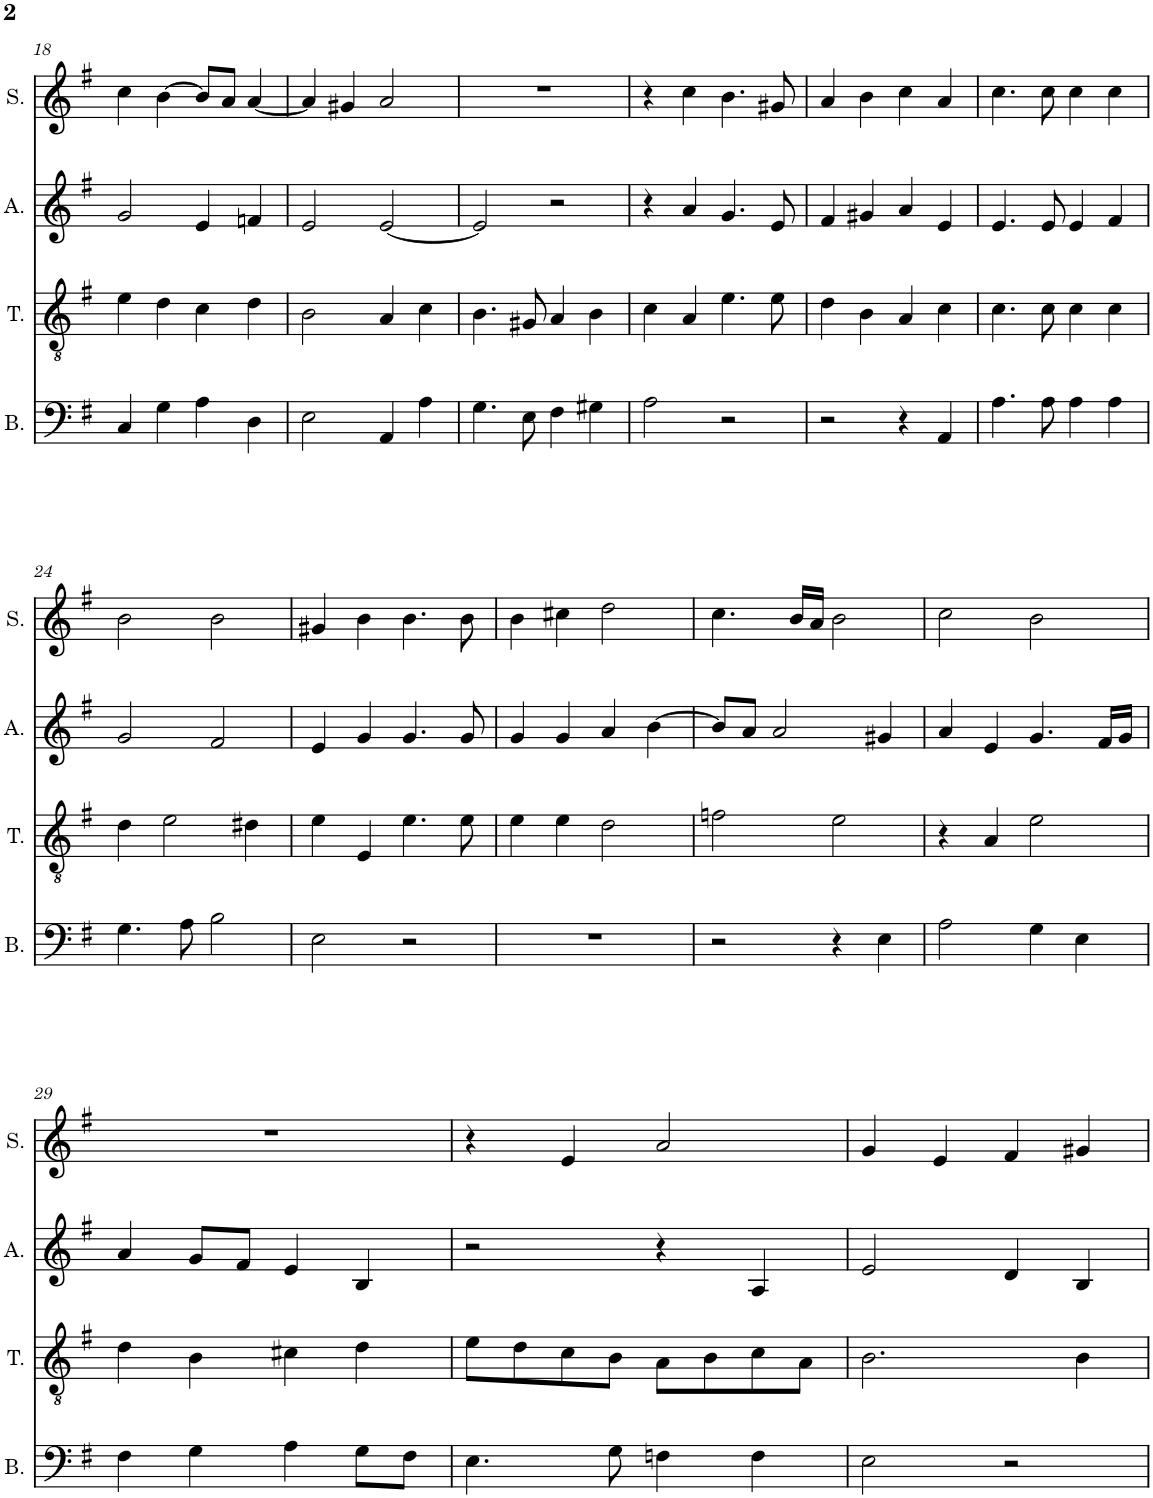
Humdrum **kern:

**kern	**kern	**kern	**kern
*part4	*part3	*part2	*part1
*staff4	*staff3	*staff2	*staff1
*I"Bass	*I"Tenor	*I"Alto	*I"Soprano
*I'B.	*I'T.	*I'A.	*I'S.
!!LO:PB:g=z
*clefF4	*clefGv2	*clefG2	*clefG2
*k[f#]	*k[f#]	*k[f#]	*k[f#]
*M4/4	*M4/4	*M4/4	*M4/4
=18	=18	=18	=18
4C/	4e\	2g/	4cc\
4G\	4d\	.	[4b\
4A\	4c\	4e/	8b/L]
.	.	.	8a/J
4D\	4d\	4fn/	[4a/
=19	=19	=19	=19
2E\	2B\	2e/	4a/]
.	.	.	4g#X/
4AA/	4A/	[2e/	2a/
4A\	4c\	.	.
=20	=20	=20	=20
4.G\	4.B\	2e/]	1r
8E\	8G#X/	.	.
4F#\	4A/	2r	.
4G#X\	4B\	.	.
=21	=21	=21	=21
2A\	4c\	4r	4r
.	4A/	4a/	4cc\
2r	4.e\	4.g/	4.b\
.	8e\	8e/	8g#X/
=22	=22	=22	=22
2r	4d\	4f#/	4a/
.	4B\	4g#X/	4b\
4r	4A/	4a/	4cc\
4AA/	4c\	4e/	4a/
=23	=23	=23	=23
4.A\	4.c\	4.e/	4.cc\
8A\	8c\	8e/	8cc\
4A\	4c\	4e/	4cc\
4A\	4c\	4f#/	4cc\
!!LO:LB:g=z
=24	=24	=24	=24
4.G\	4d\	2g/	2b\
.	2e\	.	.
8A\	.	.	.
2B\	.	2f#/	2b\
.	4d#X\	.	.
=25	=25	=25	=25
2E\	4e\	4e/	4g#X/
.	4E/	4g/	4b\
2r	4.e\	4.g/	4.b\
.	8e\	8g/	8b\
=26	=26	=26	=26
1r	4e\	4g/	4b\
.	4e\	4g/	4cc#X\
.	2d\	4a/	2dd\
.	.	[4b\	.
=27	=27	=27	=27
2r	2fn\	8b/L]	4.cc\
.	.	8a/J	.
.	.	2a/	.
.	.	.	16b/LL
.	.	.	16a/JJ
4r	2e\	.	2b\
4E\	.	4g#X/	.
=28	=28	=28	=28
2A\	4r	4a/	2cc\
.	4A/	4e/	.
4G\	2e\	4.g/	2b\
4E\	.	.	.
.	.	16f#/LL	.
.	.	16g/JJ	.
!!LO:LB:g=z
=29	=29	=29	=29
4F#\	4d\	4a/	1r
4G\	4B\	8g/L	.
.	.	8f#/J	.
4A\	4c#X\	4e/	.
8G\L	4d\	4B/	.
8F#\J	.	.	.
=30	=30	=30	=30
4.E\	8e\L	2r	4r
.	8d\	.	.
.	8c\	.	4e/
8G\	8B\J	.	.
4Fn\	8A\L	4r	2a/
.	8B\	.	.
4F\	8c\	4A/	.
.	8A\J	.	.
=31	=31	=31	=31
2E\	2.B\	2e/	4g/
.	.	.	4e/
2r	.	4d/	4f#/
.	4B\	4B/	4g#X/
=	=	=	=
*-	*-	*-	*-
